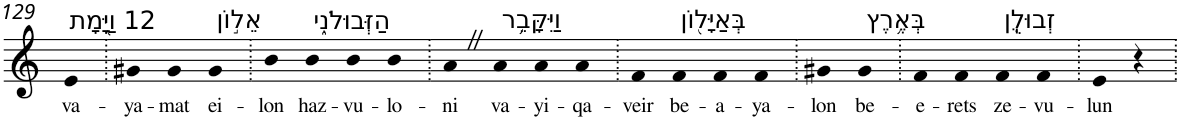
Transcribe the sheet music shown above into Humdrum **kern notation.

**kern	**text
*part1	*part1
*staff1	*staff1
*I"Piano	*
*I'Pno	*
!!LO:PB:g=z
*clefG2	*
*k[]	*
=129	=129
!LO:TX:a:t=12 וַיָּ֖מָת	!
!	!LO:LY:b
4e	va-
=130.	=130.
!	!LO:LY:b
4g#X	-ya-
!	!LO:LY:b
4g#	-mat
!LO:TX:a:t=אֵל֣וֹן	!
!	!LO:LY:b
4g#	ei-
=131.	=131.
!	!LO:LY:b
4b	-lon
!LO:TX:a:t=הַזְּבוּלֹנִ֑י	!
!	!LO:LY:b
4b	haz-
!	!LO:LY:b
4b	-vu-
!	!LO:LY:b
4b	-lo-
=132.	=132.
!	!LO:LY:b
4aZ	-ni
!LO:TX:a:t=וַיִּקָּבֵ֥ר	!
!	!LO:LY:b
4a	va-
!	!LO:LY:b
4a	-yi-
!	!LO:LY:b
4a	-qa-
=133.	=133.
!	!LO:LY:b
4f	-veir
!LO:TX:a:t=בְּאַיָּל֖וֹן	!
!	!LO:LY:b
4f	be-
!	!LO:LY:b
4f	-a-
!	!LO:LY:b
4f	-ya-
=134.	=134.
!	!LO:LY:b
4g#X	-lon
!LO:TX:a:t=בְּאֶ֥רֶץ	!
!	!LO:LY:b
4g#	be-
=135.	=135.
!	!LO:LY:b
4f	-e-
!	!LO:LY:b
4f	-rets
!LO:TX:a:t=זְבוּלֻֽן	!
!	!LO:LY:b
4f	ze-
!	!LO:LY:b
4f	-vu-
=136.	=136.
!	!LO:LY:b
4e	-lun
4r	.
=.	=.
*-	*-
